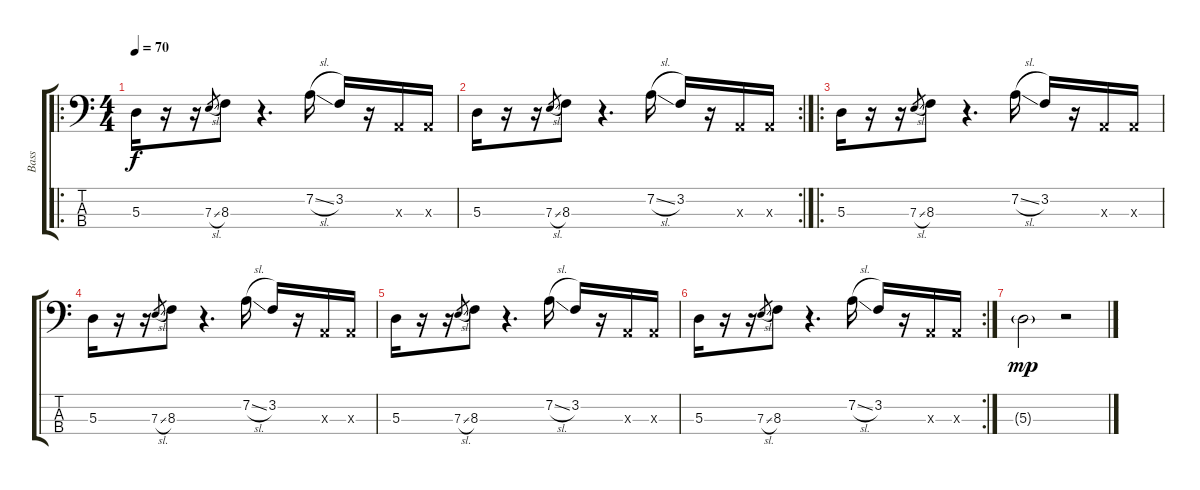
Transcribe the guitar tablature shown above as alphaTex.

\track ("Bass" "Bass") {instrument electricbassfinger}
\staff {score tabs}
\tuning (G2 D2 A1 E1) {hide}
\ro
\ts (4 4)
\tempo 70
\clef f4
\ks c
5.3.16{dy f} r.16 r.16 7.3{sl}.8{gr} 8.3.8 r.4{d} 7.2{sl}.16 3.2.16 r.16 0.3{x}.16 0.3{x}.16 |
\rc 2
5.3.16 r.16 r.16 7.3{sl}.8{gr} 8.3.8 r.4{d} 7.2{sl}.16 3.2.16 r.16 0.3{x}.16 0.3{x}.16 |
\ro
5.3.16 r.16 r.16 7.3{sl}.8{gr} 8.3.8 r.4{d} 7.2{sl}.16 3.2.16 r.16 0.3{x}.16 0.3{x}.16 |
5.3.16 r.16 r.16 7.3{sl}.8{gr} 8.3.8 r.4{d} 7.2{sl}.16 3.2.16 r.16 0.3{x}.16 0.3{x}.16 |
5.3.16 r.16 r.16 7.3{sl}.8{gr} 8.3.8 r.4{d} 7.2{sl}.16 3.2.16 r.16 0.3{x}.16 0.3{x}.16 |
\rc 2
5.3.16 r.16 r.16 7.3{sl}.8{gr} 8.3.8 r.4{d} 7.2{sl}.16 3.2.16 r.16 0.3{x}.16 0.3{x}.16 |
5.3{g}.2{dy mp} r.2
